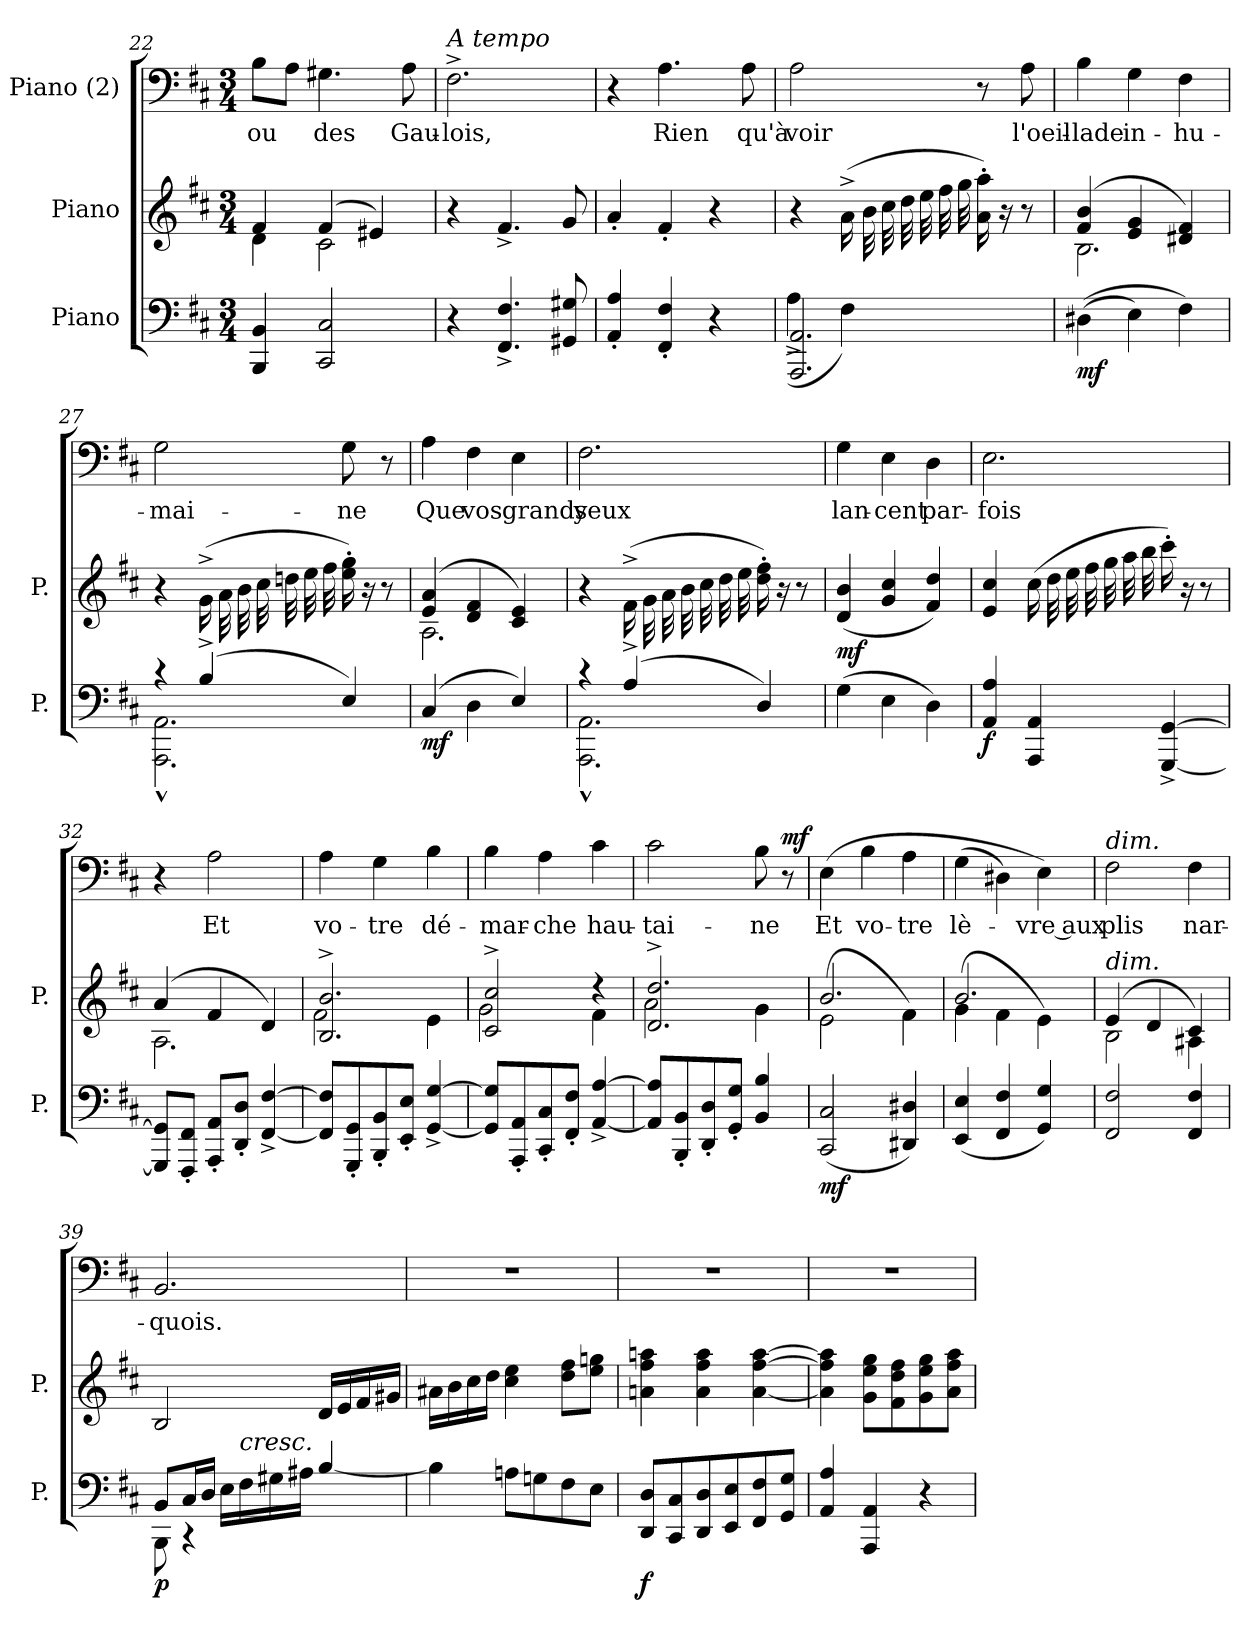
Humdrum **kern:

**kern	**dynam	**kern	**dynam	**kern	**text	**dynam
*part3	*part3	*part2	*part2	*part1	*part1	*part1
*staff3	*staff3	*staff2	*staff2	*staff1	*staff1	*staff1
*I"Piano	*	*I"Piano	*	*I"Piano (2)	*	*
*I'P.	*	*I'P.	*	*	*	*
*clefF4	*	*clefG2	*	*clefF4	*	*
*k[f#c#]	*	*k[f#c#]	*	*k[f#c#]	*	*
*D:	*	*D:	*	*D:	*	*
*M3/4	*	*M3/4	*	*M3/4	*	*
=22	=22	=22	=22	=22	=22	=22
*	*	*^	*	*	*	*
4BBB/ 4BB/	.	4f#/	4d\	.	8B\L	ou	.
.	.	.	.	.	8A\J	.	.
2CC#/ 2C#/	.	(4f#/	2c#\	.	4.G#X\	des	.
.	.	4e#X/)	.	.	.	.	.
.	.	.	.	.	8A\	Gau-	.
*	*	*v	*v	*	*	*	*
=23	=23	=23	=23	=23	=23	=23
!	!	!	!	!LO:TX:i:t=A tempo	!	!
4r	.	4r	.	2.F#^\	-lois,	.
4.FF#^/ 4.F#^/	.	4.f#^/	.	.	.	.
8GG#X/ 8G#X/	.	8g/	.	.	.	.
=24	=24	=24	=24	=24	=24	=24
4AA'/ 4A'/	.	4a'/	.	4r	.	.
4FF#'/ 4F#'/	.	4f#'/	.	4.A\	Rien	.
4r	.	4r	.	.	.	.
.	.	.	.	8A\	qu'à	.
!!LO:PB:g=z
=25	=25	=25	=25	=25	=25	=25
*^	*	*	*	*	*	*
2.AAA/ 2.AA/	(4A^\	.	4r	.	2A\	voir	.
.	4F#\)	.	(16a^\LL	.	.	.	.
.	.	.	32b\LL	.	.	.	.
.	.	.	32cc#\	.	.	.	.
.	.	.	32dd\	.	.	.	.
.	.	.	32ee\	.	.	.	.
.	.	.	32ff#\	.	.	.	.
.	.	.	32gg\JJJ	.	.	.	.
.	4ryy	.	16a'\ 16aa'\)	.	8r	.	.
.	.	.	16r	.	.	.	.
.	.	.	8r	.	8A\	l'oeil-	.
*v	*v	*	*	*	*	*	*
=26	=26	=26	=26	=26	=26	=26
*	*	*^	*	*	*	*
((4D#X\	mf	(4f#/ 4b/	2.B\	.	4B\	-lade	.
4E\)	.	4e/ 4g/	.	.	4G\	in-	.
4F#\)	.	4d#X/ 4f#/)	.	.	4F#\	-hu-	.
*	*	*v	*v	*	*	*	*
=27	=27	=27	=27	=27	=27	=27
*^	*	*	*	*	*	*
4r	2.AAA^^\ 2.AA^^\	.	4r	.	2G\	-mai-	.
(4B^/	.	.	(16g^\LL	.	.	.	.
.	.	.	32a\LL	.	.	.	.
.	.	.	32b\	.	.	.	.
.	.	.	32cc#\	.	.	.	.
.	.	.	32ddn\	.	.	.	.
.	.	.	32ee\	.	.	.	.
.	.	.	32ff#\JJJ	.	.	.	.
4E/)	.	.	16ee'\ 16gg'\)	.	8G\	-ne	.
.	.	.	16r	.	.	.	.
.	.	.	8r	.	8r	.	.
*v	*v	*	*	*	*	*	*
=28	=28	=28	=28	=28	=28	=28
*	*	*^	*	*	*	*
(4C#/	mf	(4e/ 4a/	2.A\	.	4A\	Que	.
4D\	.	4d/ 4f#/	.	.	4F#\	vos	.
4E/)	.	4c#/ 4e/)	.	.	4E\	grands	.
*	*	*v	*v	*	*	*	*
!!LO:LB:g=z
=29	=29	=29	=29	=29	=29	=29
*^	*	*	*	*	*	*
4r	2.AAA^^\ 2.AA^^\	.	4r	.	2.F#\	yeux	.
(4A^/	.	.	(16f#^\LL	.	.	.	.
.	.	.	32g\LL	.	.	.	.
.	.	.	32a\	.	.	.	.
.	.	.	32b\	.	.	.	.
.	.	.	32cc#\	.	.	.	.
.	.	.	32dd\	.	.	.	.
.	.	.	32ee\JJJ	.	.	.	.
4D/)	.	.	16dd'\ 16ff#'\)	.	.	.	.
.	.	.	16r	.	.	.	.
.	.	.	8r	.	.	.	.
*v	*v	*	*	*	*	*	*
=30	=30	=30	=30	=30	=30	=30
(4G\	.	(4d/ 4b/	mf	4G\	lan-	.
4E\	.	4g/ 4cc#/	.	4E\	-cent	.
4D\)	.	4f#/ 4dd/)	.	4D\	par-	.
=31	=31	=31	=31	=31	=31	=31
4AA/ 4A/	f	4e/ 4cc#/	.	2.E\	-fois	.
4AAA/ 4AA/	.	(16cc#\LL	.	.	.	.
.	.	32dd\LL	.	.	.	.
.	.	32ee\	.	.	.	.
.	.	32ff#\	.	.	.	.
.	.	32gg\	.	.	.	.
.	.	32aa\	.	.	.	.
.	.	32bb\JJJ	.	.	.	.
[4GGG^/ [4GG^/	.	16ccc#'\)	.	.	.	.
.	.	16r	.	.	.	.
.	.	8r	.	.	.	.
=32	=32	=32	=32	=32	=32	=32
*	*	*^	*	*	*	*
8GGG]/ 8GG]/L	.	(4a/	2.A\	.	4r	.	.
8FFF#'/ 8FF#'/J	.	.	.	.	.	.	.
8AAA'/ 8AA'/L	.	4f#/	.	.	2A\	Et	.
8DD'/ 8D'/J	.	.	.	.	.	.	.
[4FF#^/ [4F#^/	.	4d/)	.	.	.	.	.
!!LO:LB:g=z
=33	=33	=33	=33	=33	=33	=33	=33
8FF#]/ 8F#]/L	.	2.B^/ 2.b^/	2f#\	.	4A\	vo-	.
8GGG'/ 8GG'/	.	.	.	.	.	.	.
8BBB'/ 8BB'/	.	.	.	.	4G\	-tre	.
8EE'/ 8E'/J	.	.	.	.	.	.	.
[4GG^/ [4G^/	.	.	4e\	.	4B\	dé-	.
=34	=34	=34	=34	=34	=34	=34	=34
8GG]/ 8G]/L	.	2c#^/ 2cc#^/	2g\	.	4B\	-mar-	.
8AAA'/ 8AA'/	.	.	.	.	.	.	.
8CC#'/ 8C#'/	.	.	.	.	4A\	-che	.
8FF#'/ 8F#'/J	.	.	.	.	.	.	.
[4AA^/ [4A^/	.	4r	4f#\	.	4c#\	hau-	.
=35	=35	=35	=35	=35	=35	=35	=35
8AA]/ 8A]/L	.	2.d^/ 2.dd^/	2a\	.	2c#\	-tai-	.
8BBB'/ 8BB'/	.	.	.	.	.	.	.
8DD'/ 8D'/	.	.	.	.	.	.	.
8GG'/ 8G'/J	.	.	.	.	.	.	.
4BB/ 4B/	.	.	4g\	.	8B\	-ne	.
.	.	.	.	.	8r	.	mf
=36	=36	=36	=36	=36	=36	=36	=36
(2CC#/ 2C#/	mf	(2e\	2.b/	.	(4E\	Et	.
.	.	.	.	.	4B\	vo-	.
4DD#X/ 4D#X/)	.	4f#\)	.	.	4A\	-tre	.
=37	=37	=37	=37	=37	=37	=37	=37
(4EE/ 4E/	.	(4g\	2.b/	.	(4G\	lè-	.
4FF#/ 4F#/	.	4f#\	.	.	4D#X\)	.	.
4GG/ 4G/)	.	4e\)	.	.	4E\)	-vre aux	.
=38	=38	=38	=38	=38	=38	=38	=38
!	!	!	!	!	!LO:TX:i:t=dim.	!	!
!	!	!LO:TX:i:t=dim.	!	!	!	!	!
2FF#/ 2F#/	.	(4e/	2B\	.	2F#\	plis	.
.	.	4d/	.	.	.	.	.
4FF#/ 4F#/	.	4c#/)	4A#X\	.	4F#\	nar-	.
*	*	*v	*v	*	*	*	*
!!LO:LB:g=z
=39	=39	=39	=39	=39	=39	=39
*^	*	*	*	*	*	*
8BB/L	8BBB\	p	2B/	.	2.BB/	-quois.	.
16C#/L	4r	.	.	.	.	.	.
16D/JJ	.	.	.	.	.	.	.
16E\LL	.	.	.	.	.	.	.
!LO:TX:i:t=cresc.	!	!	!	!	!	!	!
16F#\	.	.	.	.	.	.	.
16G#X\	4.ryy	.	.	.	.	.	.
16A#X\JJ	.	.	.	.	.	.	.
[4B/	.	.	16d/LL	.	.	.	.
.	.	.	16e/	.	.	.	.
.	.	.	16f#/	.	.	.	.
.	.	.	16g#X/JJ	.	.	.	.
*v	*v	*	*	*	*	*	*
=40	=40	=40	=40	=40	=40	=40
4B\]	.	16a#X\LL	.	2.r	.	.
.	.	16b\	.	.	.	.
.	.	16cc#\	.	.	.	.
.	.	16dd\JJ	.	.	.	.
8An\L	.	4cc#\ 4ee\	.	.	.	.
8Gn\	.	.	.	.	.	.
8F#\	.	8dd\ 8ff#\L	.	.	.	.
8E\J	.	8ee\ 8ggn\J	.	.	.	.
=41	=41	=41	=41	=41	=41	=41
8DD/ 8D/L	f	4an\ 4ff#\ 4aan\	.	2.r	.	.
8CC#/ 8C#/	.	.	.	.	.	.
8DD/ 8D/	.	4a\ 4ff#\ 4aa\	.	.	.	.
8EE/ 8E/	.	.	.	.	.	.
8FF#/ 8F#/	.	[4a\ [4ff#\ [4aa\	.	.	.	.
8GG/ 8G/J	.	.	.	.	.	.
=42	=42	=42	=42	=42	=42	=42
4AA/ 4A/	.	4a]\ 4ff#]\ 4aa]\	.	2.r	.	.
4AAA/ 4AA/	.	8g\ 8ee\ 8gg\L	.	.	.	.
.	.	8f#\ 8dd\ 8ff#\	.	.	.	.
4r	.	8g\ 8ee\ 8gg\	.	.	.	.
.	.	8a\ 8ff#\ 8aa\J	.	.	.	.
=	=	=	=	=	=	=
*-	*-	*-	*-	*-	*-	*-
